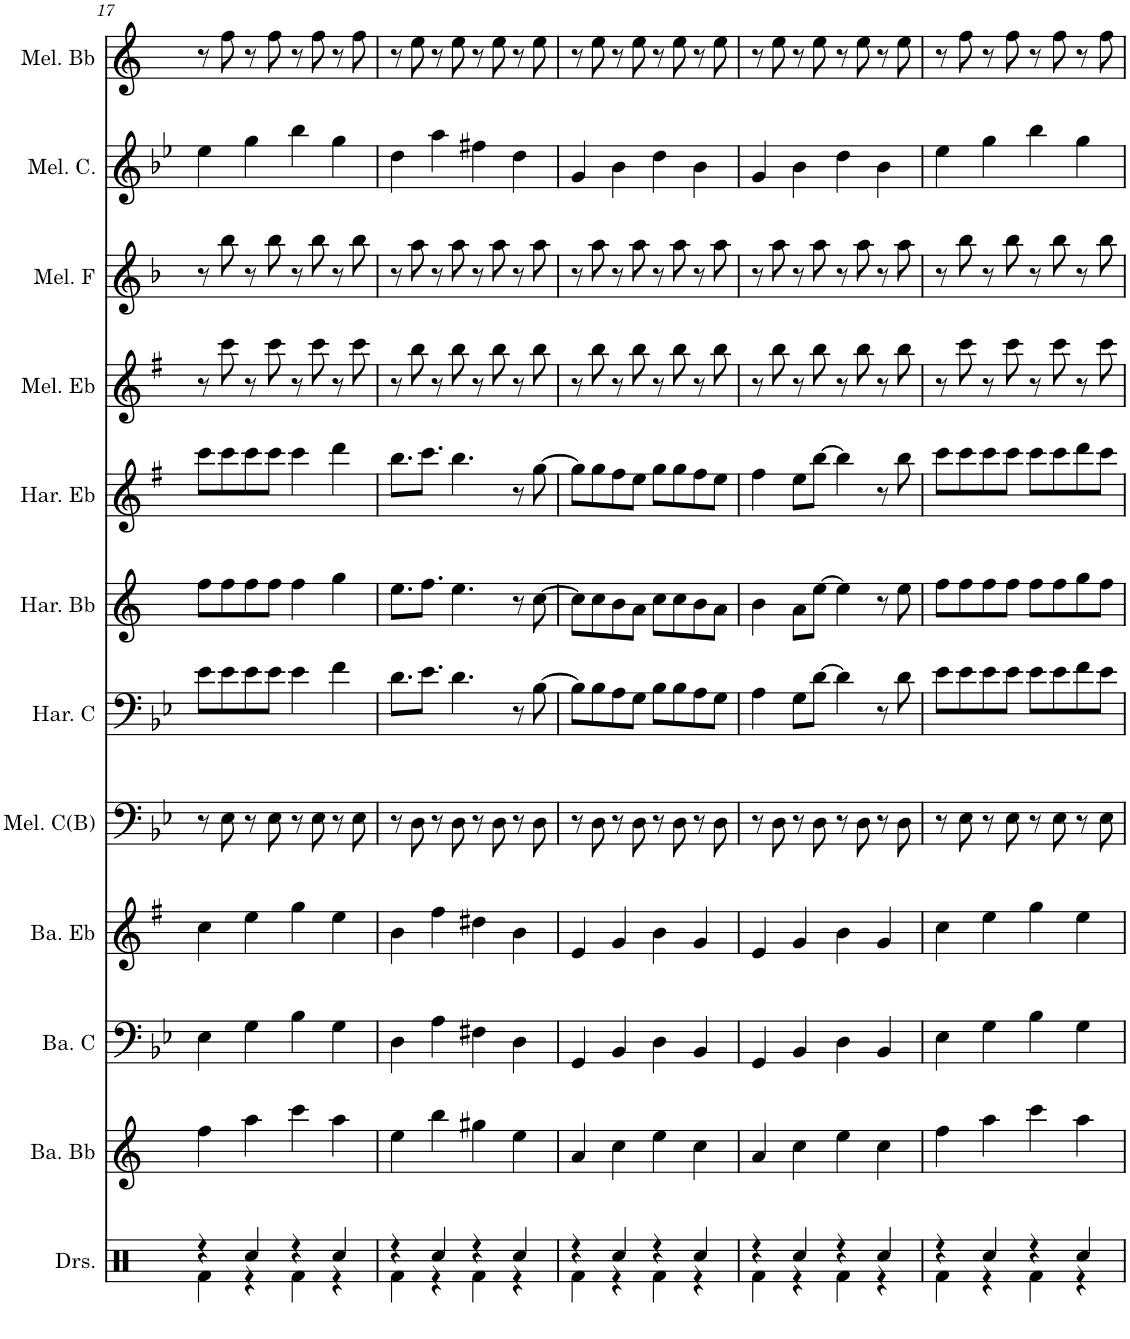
**kern	**kern	**kern	**kern	**kern	**kern	**kern	**kern	**kern	**kern	**kern	**kern	**kern	**kern	**kern	**kern	**kern	**kern	**kern
*part19	*part18	*part17	*part16	*part15	*part14	*part13	*part12	*part11	*part10	*part9	*part8	*part7	*part6	*part5	*part4	*part3	*part2	*part1
*staff19	*staff18	*staff17	*staff16	*staff15	*staff14	*staff13	*staff12	*staff11	*staff10	*staff9	*staff8	*staff7	*staff6	*staff5	*staff4	*staff3	*staff2	*staff1
*I"Drumset	*I"Glockenspiel	*I"Bass in Bb (Bass Clef)	*I"Bass in C (Bass Clef)	*I"Bass in Eb (Treble Clef)	*I"Baritone Horn	*I"Melody in C (Bass Clef)	*I"Harmony in C (Treble Clef)	*I"Mellophone (Melody)	*I"Harmony in Bb (Treble Clef)	*I"Tenor Sax (Original)	*I"Bb Clarinet	*I"Harmony in Eb (Treble Clef)	*I"Melody in Eb (Treble Clef)	*I"Trumpet (Melody)	*I"Melody in F (Treble Clef)	*I"Melody in C (Treble Clef)	*I"Melody in Bb (Treble Clef)	*I"Soprano Saxophone
*I'Drs.	*I'Glock.	*I'Ba. Bb	*I'Ba. C	*I'Ba. Eb	*I'Bar. Hn.	*I'Mel. C(B)	*I'Har. C	*I'Mello. (Mldy)	*I'Har. Bb	*I'T. Sax. (Orig)	*I'Bb Cl.	*I'Har. Eb	*I'Mel. Eb	*I'Tpt. (Mldy)	*I'Mel. F	*I'Mel. C.	*I'Mel. Bb	*I'S. Sax.
!!LO:PB:g=z
*clefX	*clefG2	*clefG2	*clefF4	*clefG2	*clefG2	*clefF4	*clefF4	*clefG2	*clefG2	*clefG2	*clefG2	*clefG2	*clefG2	*clefG2	*clefG2	*clefG2	*clefG2	*clefG2
*	*Trd-14c-24	*Trd15c26	*	*Trd12c21	*Trd8c14	*	*	*Trd4c7	*Trd8c14	*Trd8c14	*Trd1c2	*Trd5c9	*Trd5c9	*Trd1c2	*Trd4c7	*Trd-7c-12	*Trd1c2	*Trd1c2
*k[]	*k[b-e-]	*k[]	*k[b-e-]	*k[f#]	*k[]	*k[b-e-]	*k[b-e-]	*k[b-]	*k[]	*k[]	*k[]	*k[f#]	*k[f#]	*k[]	*k[b-]	*k[b-e-]	*k[]	*k[]
*M4/4	*M4/4	*M4/4	*M4/4	*M4/4	*M4/4	*M4/4	*M4/4	*M4/4	*M4/4	*M4/4	*M4/4	*M4/4	*M4/4	*M4/4	*M4/4	*M4/4	*M4/4	*M4/4
=17	=17	=17	=17	=17	=17	=17	=17	=17	=17	=17	=17	=17	=17	=17	=17	=17	=17	=17
*^	*	*	*	*	*	*	*	*	*	*	*	*	*	*	*	*	*	*
4r	4Rf\	8r	4ff\	4E-\	4cc\	4f	8r	8e-\L	8bb-\L	8ff\L	4ff	8ff\L	8ccc\L	8r	8ff\L	8r	4ee-\	8r	8r
.	.	8e- 8ee-	.	.	.	.	8E-\	8e-\	8bb-\J	8ff\	.	8ff\J	8ccc\	8ccc\	8ff\J	8bb-\	.	8ff\	8ee#X
4Rcc/	4r	8r	4aa\	4G\	4ee\	4a	8r	8e-\	8bb-\L	8ff\	4aa	8ff\L	8ccc\	8r	8ff\L	8r	4gg\	8r	8r
.	.	8e- 8ee-	.	.	.	.	8E-\	8e-\J	8bb-\J	8ff\J	.	8ff\J	8ccc\J	8ccc\	8ff\J	8bb-\	.	8ff\	8ee#
4r	4Rf\	8r	4ccc\	4B-\	4gg\	4cc	8r	4e-\	4bb-	4ff\	4ccc	4ff	4ccc\	8r	4ff	8r	4bb-\	8r	8r
.	.	8e- 8ee-	.	.	.	.	8E-\	.	.	.	.	.	.	8ccc\	.	8bb-\	.	8ff\	8ee#
4Rcc/	4r	8r	4aa\	4G\	4ee\	4a	8r	4f\	4ccc	4gg\	4aa	4gg	4ddd\	8r	4gg	8r	4gg\	8r	8r
.	.	8e- 8ee-	.	.	.	.	8E-\	.	.	.	.	.	.	8ccc\	.	8bb-\	.	8ff\	8ee#
=18	=18	=18	=18	=18	=18	=18	=18	=18	=18	=18	=18	=18	=18	=18	=18	=18	=18	=18	=18
4r	4Rf\	8r	4ee\	4D\	4b\	4e	8r	8.d\L	8.aa\L	8.ee\L	4ee	8.ee\L	8.bb\L	8r	8.ee\L	8r	4dd\	8r	8r
.	.	8d 8dd	.	.	.	.	8D\	.	.	.	.	.	.	8bb\	.	8aa\	.	8ee\	8ee
.	.	.	.	.	.	.	.	8.e-\J	8.bb-\J	8.ff\J	.	8.ff\J	8.ccc\J	.	8.ff\J	.	.	.	.
4Rcc/	4r	8r	4bb\	4A\	4ff#\	4b	8r	.	.	.	4bb	.	.	8r	.	8r	4aa\	8r	8r
.	.	8d 8dd	.	.	.	.	8D\	4.d\	4.aa	4.ee\	.	4.ee	4.bb\	8bb\	4.ee	8aa\	.	8ee\	8ee
4r	4Rf\	8r	4gg#X\	4F#X\	4dd#X\	4g#X	8r	.	.	.	4gg#X	.	.	8r	.	8r	4ff#X\	8r	8r
.	.	8d 8dd	.	.	.	.	8D\	.	.	.	.	.	.	8bb\	.	8aa\	.	8ee\	8ee
4Rcc/	4r	8r	4ee\	4D\	4b\	4e	8r	8r	8r	8r	4ee	8r	8r	8r	8r	8r	4dd\	8r	8r
.	.	8d 8dd	.	.	.	.	8D\	[8B-\	[8ff	[8cc\	.	[8cc	[8gg\	8bb\	[8cc	8aa\	.	8ee\	8ee
=19	=19	=19	=19	=19	=19	=19	=19	=19	=19	=19	=19	=19	=19	=19	=19	=19	=19	=19	=19
4r	4Rf\	8r	4a/	4GG/	4e/	4A	8r	8B-\L]	8ff\L]	8cc\L]	4a	8cc\L]	8gg\L]	8r	8cc\L]	8r	4g/	8r	8r
.	.	8d 8dd	.	.	.	.	8D\	8B-\	8ff\J	8cc\	.	8cc\J	8gg\	8bb\	8cc\J	8aa\	.	8ee\	8ee
4Rcc/	4r	8r	4cc\	4BB-/	4g/	4c	8r	8A\	8ee\L	8b\	4cc	8b/L	8ff#\	8r	8b/L	8r	4b-\	8r	8r
.	.	8d 8dd	.	.	.	.	8D\	8G\J	8dd\J	8a\J	.	8a/J	8ee\J	8bb\	8a/J	8aa\	.	8ee\	8ee
4r	4Rf\	8r	4ee\	4D\	4b\	4e	8r	8B-\L	8ff\L	8cc\L	4ee	8cc\L	8gg\L	8r	8cc\L	8r	4dd\	8r	8r
.	.	8d 8dd	.	.	.	.	8D\	8B-\	8ff\J	8cc\	.	8cc\J	8gg\	8bb\	8cc\J	8aa\	.	8ee\	8ee
4Rcc/	4r	8r	4cc\	4BB-/	4g/	4c	8r	8A\	8ee\L	8b\	4cc	8b/L	8ff#\	8r	8b/L	8r	4b-\	8r	8r
.	.	8d 8dd	.	.	.	.	8D\	8G\J	8dd\J	8a\J	.	8a/J	8ee\J	8bb\	8a/J	8aa\	.	8ee\	8ee
=20	=20	=20	=20	=20	=20	=20	=20	=20	=20	=20	=20	=20	=20	=20	=20	=20	=20	=20	=20
4r	4Rf\	8r	4a/	4GG/	4e/	4A	8r	4A\	4ee	4b\	4a	4b	4ff#\	8r	4b	8r	4g/	8r	8r
.	.	8d 8dd	.	.	.	.	8D\	.	.	.	.	.	.	8bb\	.	8aa\	.	8ee\	8ee
4Rcc/	4r	8r	4cc\	4BB-/	4g/	4c	8r	8G\L	8dd\L	8a\L	4cc	8a\L	8ee\L	8r	8a\L	8r	4b-\	8r	8r
.	.	8d 8dd	.	.	.	.	8D\	[8d\J	[8aa\J	[8ee\J	.	[8ee\J	[8bb\J	8bb\	[8ee\J	8aa\	.	8ee\	8ee
4r	4Rf\	8r	4ee\	4D\	4b\	4e	8r	4d\]	4aa]	4ee\]	4ee	4ee]	4bb\]	8r	4ee]	8r	4dd\	8r	8r
.	.	8d 8dd	.	.	.	.	8D\	.	.	.	.	.	.	8bb\	.	8aa\	.	8ee\	8ee
4Rcc/	4r	8r	4cc\	4BB-/	4g/	4c	8r	8r	8r	8r	4cc	8r	8r	8r	8r	8r	4b-\	8r	8r
.	.	8d 8dd	.	.	.	.	8D\	8d\	8aa	8ee\	.	8ee	8bb\	8bb\	8ee	8aa\	.	8ee\	8ee
=21	=21	=21	=21	=21	=21	=21	=21	=21	=21	=21	=21	=21	=21	=21	=21	=21	=21	=21	=21
4r	4Rf\	8r	4ff\	4E-\	4cc\	4f	8r	8e-\L	8bb-\L	8ff\L	4ff	8ff\L	8ccc\L	8r	8ff\L	8r	4ee-\	8r	8r
.	.	8e- 8ee-	.	.	.	.	8E-\	8e-\	8bb-\J	8ff\	.	8ff\J	8ccc\	8ccc\	8ff\J	8bb-\	.	8ff\	8ee#X
4Rcc/	4r	8r	4aa\	4G\	4ee\	4a	8r	8e-\	8bb-\L	8ff\	4aa	8ff\L	8ccc\	8r	8ff\L	8r	4gg\	8r	8r
.	.	8e- 8ee-	.	.	.	.	8E-\	8e-\J	8bb-\J	8ff\J	.	8ff\J	8ccc\J	8ccc\	8ff\J	8bb-\	.	8ff\	8ee#
4r	4Rf\	8r	4ccc\	4B-\	4gg\	4cc	8r	8e-\L	8bb-\L	8ff\L	4ccc	8ff\L	8ccc\L	8r	8ff\L	8r	4bb-\	8r	8r
.	.	8e- 8ee-	.	.	.	.	8E-\	8e-\	8bb-\J	8ff\	.	8ff\J	8ccc\	8ccc\	8ff\J	8bb-\	.	8ff\	8ee#
4Rcc/	4r	8r	4aa\	4G\	4ee\	4a	8r	8f\	8ccc\L	8gg\	4aa	8gg\L	8ddd\	8r	8gg\L	8r	4gg\	8r	8r
.	.	8e- 8ee-	.	.	.	.	8E-\	8e-\J	8bb-\J	8ff\J	.	8ff\J	8ccc\J	8ccc\	8ff\J	8bb-\	.	8ff\	8ee#
*v	*v	*	*	*	*	*	*	*	*	*	*	*	*	*	*	*	*	*	*
=	=	=	=	=	=	=	=	=	=	=	=	=	=	=	=	=	=	=
*-	*-	*-	*-	*-	*-	*-	*-	*-	*-	*-	*-	*-	*-	*-	*-	*-	*-	*-
